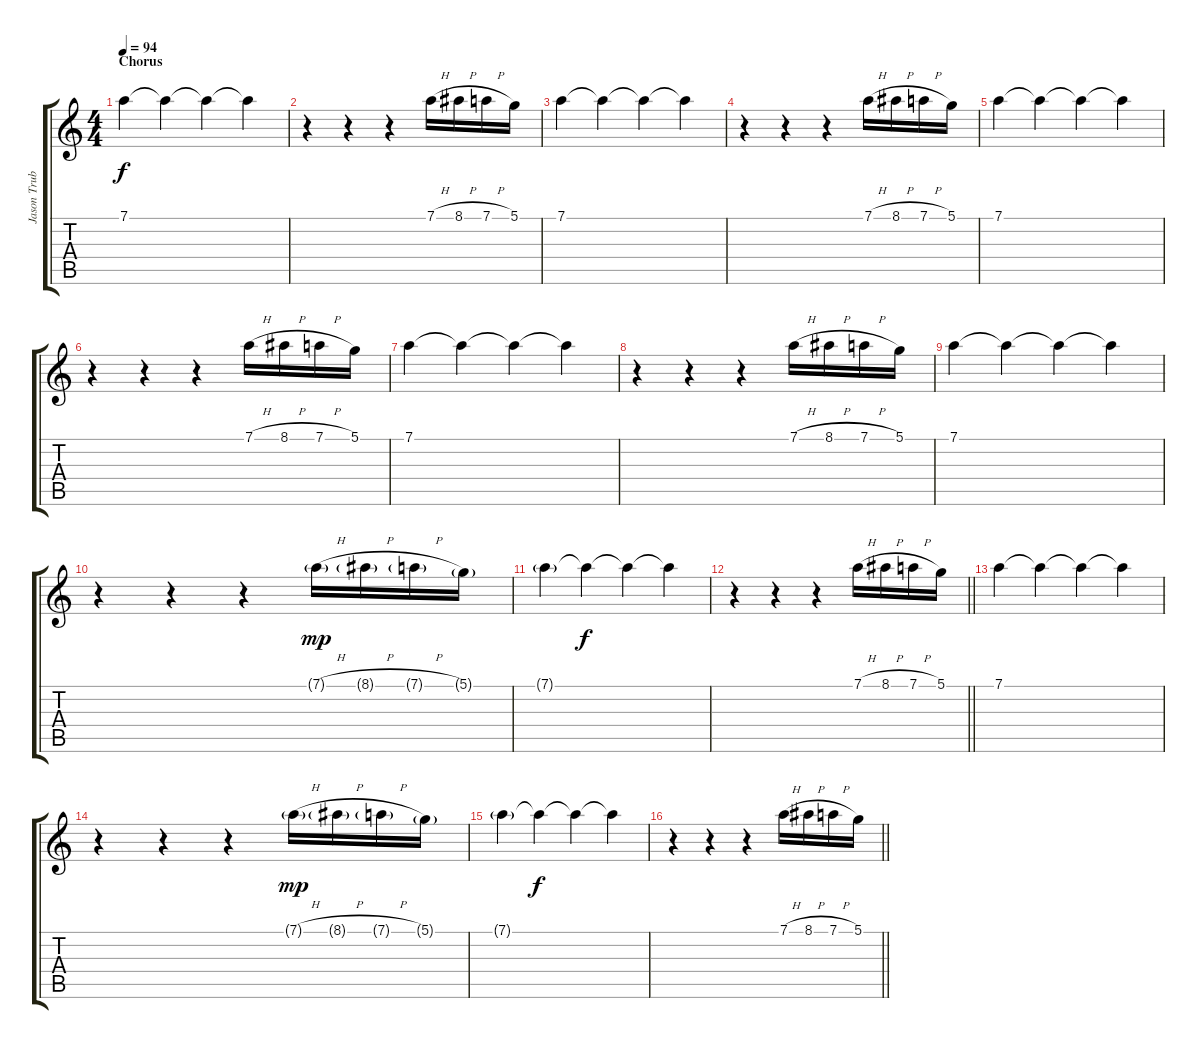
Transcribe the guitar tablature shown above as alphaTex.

\track ("Jason Truby" "Jason Trub") {instrument electricguitarjazz}
\staff {score tabs}
\tuning (D4 A3 F3 C3 G2 C2) {hide}
\ts (4 4)
\section ("" "Chorus")
\tempo 94
\clef g2
\ks c
7.1.4{dy f} 7.1{t}.4 7.1{t}.4 7.1{t}.4 |
r.4 r.4 r.4 7.1{h}.16 8.1{h}.16 7.1{h}.16 5.1.16 |
7.1.4 7.1{t}.4 7.1{t}.4 7.1{t}.4 |
r.4 r.4 r.4 7.1{h}.16 8.1{h}.16 7.1{h}.16 5.1.16 |
7.1.4 7.1{t}.4 7.1{t}.4 7.1{t}.4 |
r.4 r.4 r.4 7.1{h}.16 8.1{h}.16 7.1{h}.16 5.1.16 |
7.1.4 7.1{t}.4 7.1{t}.4 7.1{t}.4 |
r.4 r.4 r.4 7.1{h}.16 8.1{h}.16 7.1{h}.16 5.1.16 |
7.1.4 7.1{t}.4 7.1{t}.4 7.1{t}.4 |
r.4 r.4 r.4 7.1{h g}.16{dy mp} 8.1{h g}.16 7.1{h g}.16 5.1{g}.16 |
7.1{g}.4 7.1{t}.4{dy f} 7.1{t}.4 7.1{t}.4 |
\barLineRight lightlight
r.4 r.4 r.4 7.1{h}.16 8.1{h}.16 7.1{h}.16 5.1.16 |
7.1.4 7.1{t}.4 7.1{t}.4 7.1{t}.4 |
r.4 r.4 r.4 7.1{h g}.16{dy mp} 8.1{h g}.16 7.1{h g}.16 5.1{g}.16 |
7.1{g}.4 7.1{t}.4{dy f} 7.1{t}.4 7.1{t}.4 |
\barLineRight lightlight
r.4 r.4 r.4 7.1{h}.16 8.1{h}.16 7.1{h}.16 5.1.16
